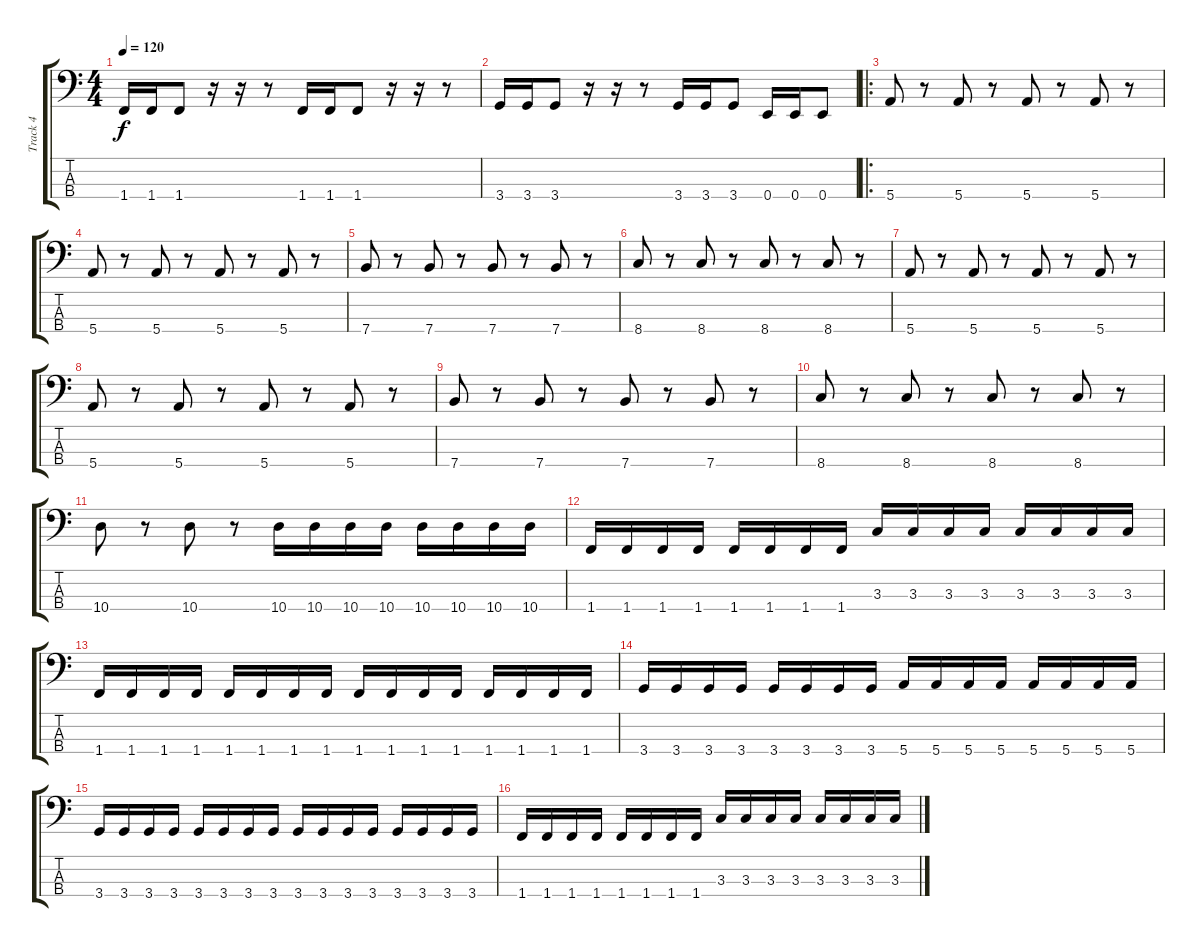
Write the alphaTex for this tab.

\track ("Track 4" "Track 4") {instrument electricbassfinger}
\staff {score tabs}
\tuning (G2 D2 A1 E1) {hide}
\ts (4 4)
\tempo 120
\clef f4
\ks c
1.4.16{dy f} 1.4.16 1.4.8 r.16 r.16 r.8 1.4.16 1.4.16 1.4.8 r.16 r.16 r.8 |
3.4.16 3.4.16 3.4.8 r.16 r.16 r.8 3.4.16 3.4.16 3.4.8 0.4.16 0.4.16 0.4.8 |
\ro
5.4.8 r.8 5.4.8 r.8 5.4.8 r.8 5.4.8 r.8 |
5.4.8 r.8 5.4.8 r.8 5.4.8 r.8 5.4.8 r.8 |
7.4.8 r.8 7.4.8 r.8 7.4.8 r.8 7.4.8 r.8 |
8.4.8 r.8 8.4.8 r.8 8.4.8 r.8 8.4.8 r.8 |
5.4.8 r.8 5.4.8 r.8 5.4.8 r.8 5.4.8 r.8 |
5.4.8 r.8 5.4.8 r.8 5.4.8 r.8 5.4.8 r.8 |
7.4.8 r.8 7.4.8 r.8 7.4.8 r.8 7.4.8 r.8 |
8.4.8 r.8 8.4.8 r.8 8.4.8 r.8 8.4.8 r.8 |
10.4.8 r.8 10.4.8 r.8 10.4.16 10.4.16 10.4.16 10.4.16 10.4.16 10.4.16 10.4.16 10.4.16 |
1.4.16 1.4.16 1.4.16 1.4.16 1.4.16 1.4.16 1.4.16 1.4.16 3.3.16 3.3.16 3.3.16 3.3.16 3.3.16 3.3.16 3.3.16 3.3.16 |
1.4.16 1.4.16 1.4.16 1.4.16 1.4.16 1.4.16 1.4.16 1.4.16 1.4.16 1.4.16 1.4.16 1.4.16 1.4.16 1.4.16 1.4.16 1.4.16 |
3.4.16 3.4.16 3.4.16 3.4.16 3.4.16 3.4.16 3.4.16 3.4.16 5.4.16 5.4.16 5.4.16 5.4.16 5.4.16 5.4.16 5.4.16 5.4.16 |
3.4.16 3.4.16 3.4.16 3.4.16 3.4.16 3.4.16 3.4.16 3.4.16 3.4.16 3.4.16 3.4.16 3.4.16 3.4.16 3.4.16 3.4.16 3.4.16 |
1.4.16 1.4.16 1.4.16 1.4.16 1.4.16 1.4.16 1.4.16 1.4.16 3.3.16 3.3.16 3.3.16 3.3.16 3.3.16 3.3.16 3.3.16 3.3.16
